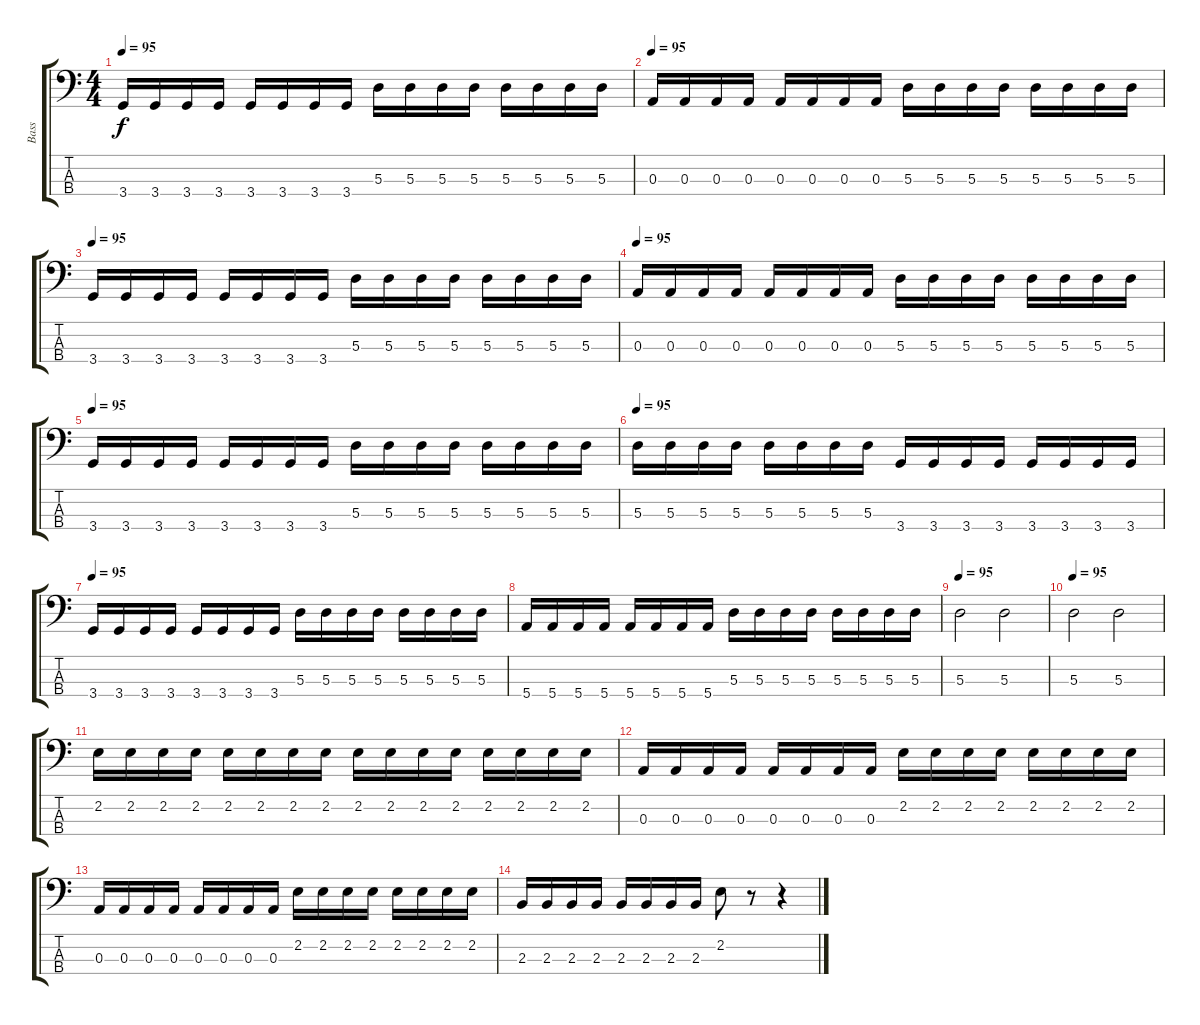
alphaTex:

\track ("Bass" "Bass") {instrument slapbass1}
\staff {score tabs}
\tuning (G2 D2 A1 E1) {hide}
\ts (4 4)
\tempo 95
\clef f4
\ks c
3.4.16{dy f} 3.4.16 3.4.16 3.4.16 3.4.16 3.4.16 3.4.16 3.4.16 5.3.16 5.3.16 5.3.16 5.3.16 5.3.16 5.3.16 5.3.16 5.3.16 |
\tempo 95
0.3.16 0.3.16 0.3.16 0.3.16 0.3.16 0.3.16 0.3.16 0.3.16 5.3.16 5.3.16 5.3.16 5.3.16 5.3.16 5.3.16 5.3.16 5.3.16 |
\tempo 95
3.4.16 3.4.16 3.4.16 3.4.16 3.4.16 3.4.16 3.4.16 3.4.16 5.3.16 5.3.16 5.3.16 5.3.16 5.3.16 5.3.16 5.3.16 5.3.16 |
\tempo 95
0.3.16 0.3.16 0.3.16 0.3.16 0.3.16 0.3.16 0.3.16 0.3.16 5.3.16 5.3.16 5.3.16 5.3.16 5.3.16 5.3.16 5.3.16 5.3.16 |
\tempo 95
3.4.16 3.4.16 3.4.16 3.4.16 3.4.16 3.4.16 3.4.16 3.4.16 5.3.16 5.3.16 5.3.16 5.3.16 5.3.16 5.3.16 5.3.16 5.3.16 |
\tempo 95
5.3.16 5.3.16 5.3.16 5.3.16 5.3.16 5.3.16 5.3.16 5.3.16 3.4.16 3.4.16 3.4.16 3.4.16 3.4.16 3.4.16 3.4.16 3.4.16 |
\tempo 95
3.4.16 3.4.16 3.4.16 3.4.16 3.4.16 3.4.16 3.4.16 3.4.16 5.3.16 5.3.16 5.3.16 5.3.16 5.3.16 5.3.16 5.3.16 5.3.16 |
5.4.16 5.4.16 5.4.16 5.4.16 5.4.16 5.4.16 5.4.16 5.4.16 5.3.16 5.3.16 5.3.16 5.3.16 5.3.16 5.3.16 5.3.16 5.3.16 |
\tempo 95
5.3.2 5.3.2 |
\tempo 95
5.3.2 5.3.2 |
2.2.16 2.2.16 2.2.16 2.2.16 2.2.16 2.2.16 2.2.16 2.2.16 2.2.16 2.2.16 2.2.16 2.2.16 2.2.16 2.2.16 2.2.16 2.2.16 |
0.3.16 0.3.16 0.3.16 0.3.16 0.3.16 0.3.16 0.3.16 0.3.16 2.2.16 2.2.16 2.2.16 2.2.16 2.2.16 2.2.16 2.2.16 2.2.16 |
0.3.16 0.3.16 0.3.16 0.3.16 0.3.16 0.3.16 0.3.16 0.3.16 2.2.16 2.2.16 2.2.16 2.2.16 2.2.16 2.2.16 2.2.16 2.2.16 |
2.3.16 2.3.16 2.3.16 2.3.16 2.3.16 2.3.16 2.3.16 2.3.16 2.2.8 r.8 r.4
